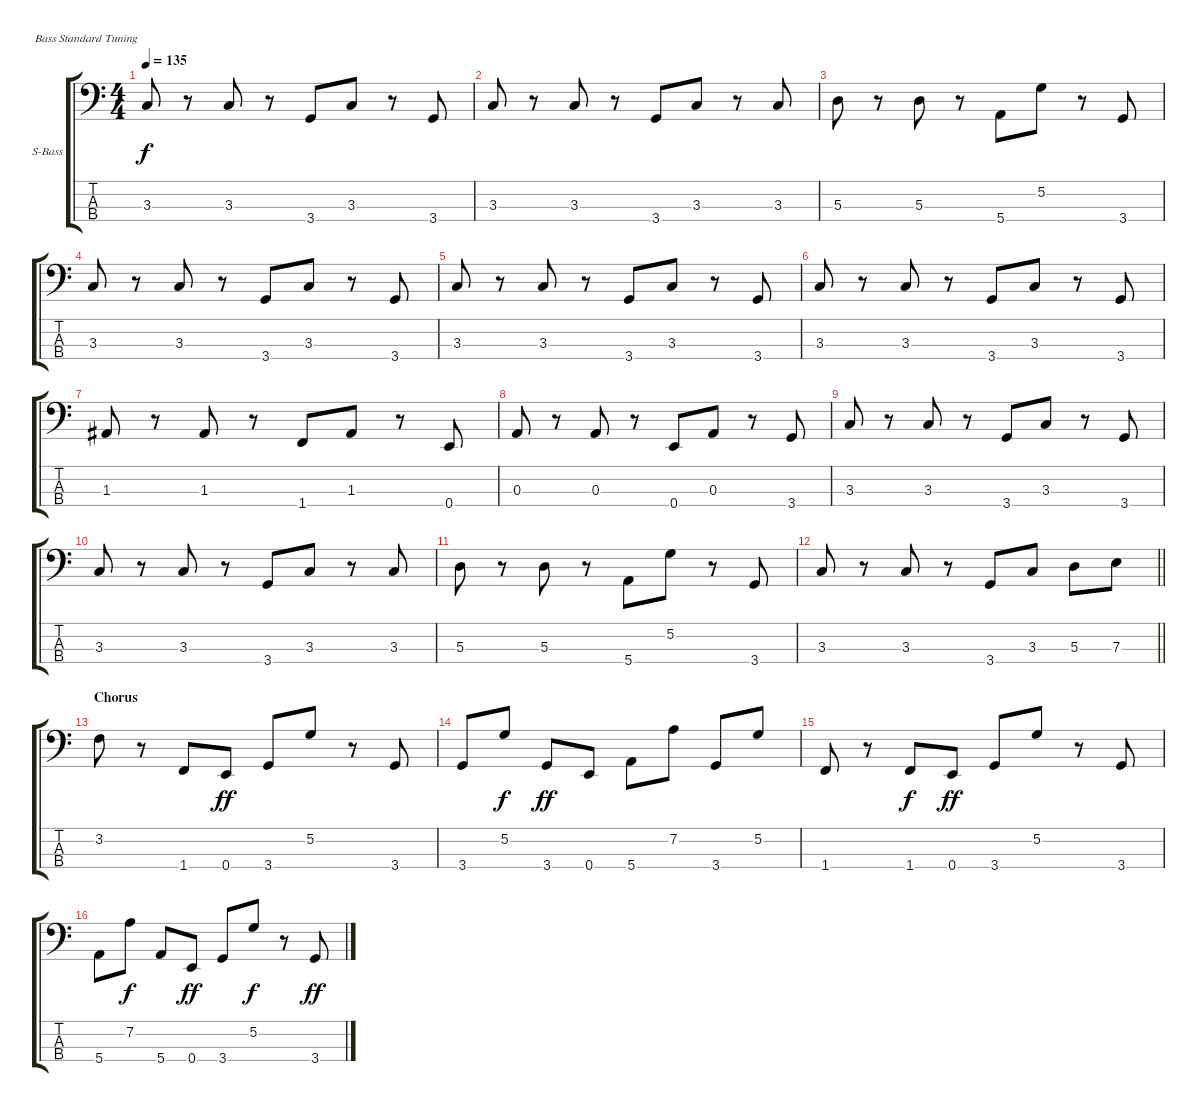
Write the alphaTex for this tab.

\bracketExtendMode groupsimilarinstruments
\firstSystemTrackNameOrientation horizontal
\otherSystemsTrackNameOrientation horizontal
\track ("Synth Bass" "S-Bass") {instrument synthbass1}
\staff {score tabs}
\tuning (G2 D2 A1 E1)
\ts (4 4)
\tempo 135
\clef f4
\ks c
3.3.8{dy f} r.8 3.3.8 r.8 3.4.8 3.3.8 r.8 3.4.8 |
3.3.8 r.8 3.3.8 r.8 3.4.8 3.3.8 r.8 3.3.8 |
5.3.8 r.8 5.3.8 r.8 5.4.8 5.2.8 r.8 3.4.8 |
3.3.8 r.8 3.3.8 r.8 3.4.8 3.3.8 r.8 3.4.8 |
3.3.8 r.8 3.3.8 r.8 3.4.8 3.3.8 r.8 3.4.8 |
3.3.8 r.8 3.3.8 r.8 3.4.8 3.3.8 r.8 3.4.8 |
1.3.8 r.8 1.3.8 r.8 1.4.8 1.3.8 r.8 0.4.8 |
0.3.8 r.8 0.3.8 r.8 0.4.8 0.3.8 r.8 3.4.8 |
3.3.8 r.8 3.3.8 r.8 3.4.8 3.3.8 r.8 3.4.8 |
3.3.8 r.8 3.3.8 r.8 3.4.8 3.3.8 r.8 3.3.8 |
5.3.8 r.8 5.3.8 r.8 5.4.8 5.2.8 r.8 3.4.8 |
\barLineRight lightlight
3.3.8 r.8 3.3.8 r.8 3.4.8 3.3.8 5.3.8 7.3.8 |
\section ("" "Chorus")
3.2.8 r.8 1.4.8 0.4.8{dy ff} 3.4.8 5.2.8 r.8 3.4.8 |
3.4.8 5.2.8{dy f} 3.4.8{dy ff} 0.4.8 5.4.8 7.2.8 3.4.8 5.2.8 |
1.4.8 r.8 1.4.8{dy f} 0.4.8{dy ff} 3.4.8 5.2.8 r.8 3.4.8 |
5.4.8 7.2.8{dy f} 5.4.8 0.4.8{dy ff} 3.4.8 5.2.8{dy f} r.8 3.4.8{dy ff}
